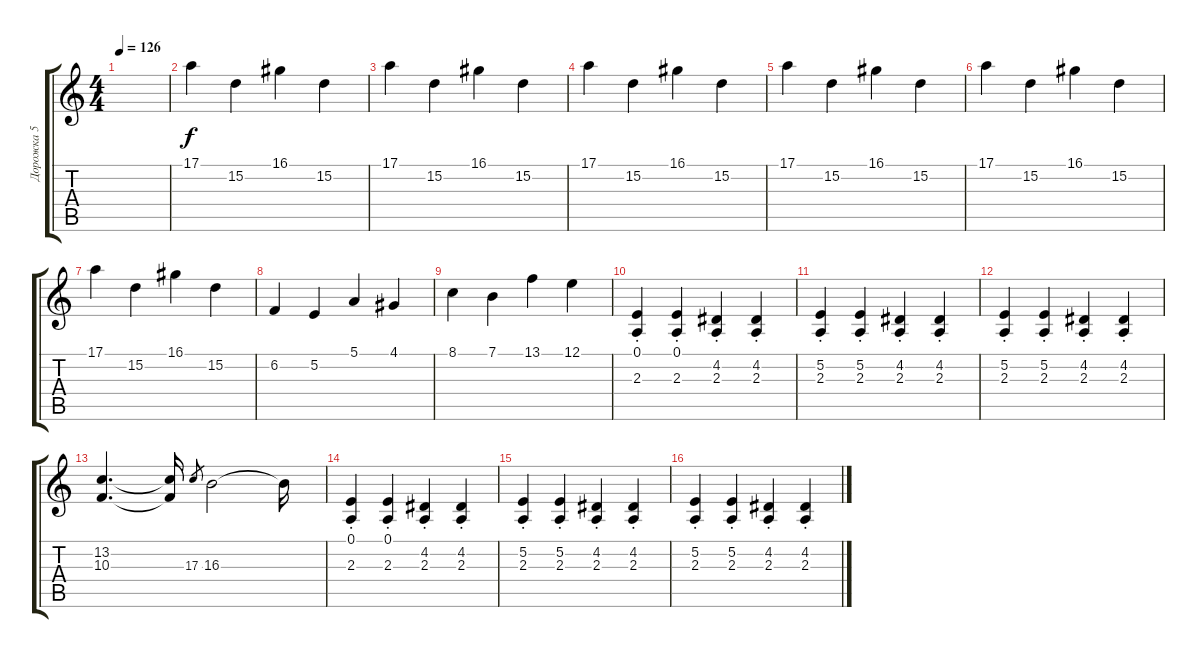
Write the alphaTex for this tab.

\track ("Дорожка 5" "Дорожка 5") {instrument stringensemble1}
\staff {score tabs}
\tuning (E4 B3 G3 D3 A2 E2) {hide}
\ts (4 4)
\tempo 126
\clef g2
\ks c
|
17.1.4 15.2.4 16.1.4 15.2.4 |
17.1.4 15.2.4 16.1.4 15.2.4 |
17.1.4 15.2.4 16.1.4 15.2.4 |
17.1.4 15.2.4 16.1.4 15.2.4 |
17.1.4 15.2.4 16.1.4 15.2.4 |
17.1.4 15.2.4 16.1.4 15.2.4 |
6.2.4 5.2.4 5.1.4 4.1.4 |
8.1.4 7.1.4 13.1.4 12.1.4 |
(0.1{st} 2.3{st}).4 (0.1{st} 2.3{st}).4 (4.2{st} 2.3{st}).4 (4.2{st} 2.3{st}).4 |
(5.2{st} 2.3{st}).4 (5.2{st} 2.3{st}).4 (4.2{st} 2.3{st}).4 (4.2{st} 2.3{st}).4 |
(5.2{st} 2.3{st}).4 (5.2{st} 2.3{st}).4 (4.2{st} 2.3{st}).4 (4.2{st} 2.3{st}).4 |
(13.2 10.3).4{d} (13.2{t} 10.3{t}).16 17.3.8{gr} 16.3.2 16.3{t}.16 |
(0.1{st} 2.3{st}).4 (0.1{st} 2.3{st}).4 (4.2{st} 2.3{st}).4 (4.2{st} 2.3{st}).4 |
(5.2{st} 2.3{st}).4 (5.2{st} 2.3{st}).4 (4.2{st} 2.3{st}).4 (4.2{st} 2.3{st}).4 |
(5.2{st} 2.3{st}).4 (5.2{st} 2.3{st}).4 (4.2{st} 2.3{st}).4 (4.2{st} 2.3{st}).4
